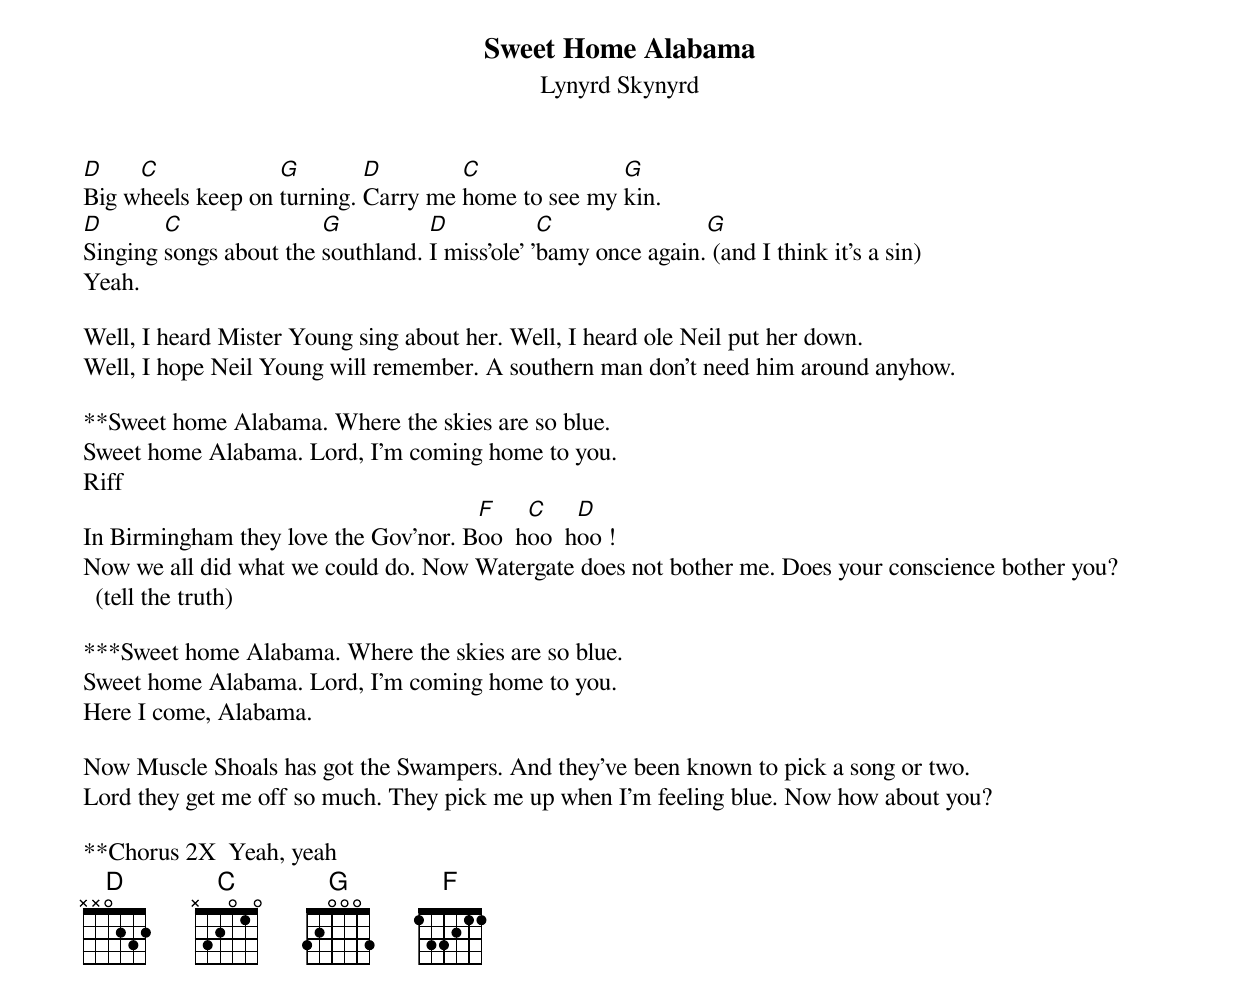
{t:Sweet Home Alabama}
{subtitle:Lynyrd Skynyrd}

[D]Big w[C]heels keep on [G]turning. [D]Carry me [C]home to see my [G]kin.
[D]Singing [C]songs about the [G]southland. [D]I miss'ole' '[C]bamy once again.[G] (and I think it's a sin)
Yeah.

Well, I heard Mister Young sing about her. Well, I heard ole Neil put her down.
Well, I hope Neil Young will remember. A southern man don't need him around anyhow.

**Sweet home Alabama. Where the skies are so blue.
Sweet home Alabama. Lord, I'm coming home to you.
Riff
In Birmingham they love the Gov'nor. B[F]oo  h[C]oo  h[D]oo !
Now we all did what we could do. Now Watergate does not bother me. Does your conscience bother you? (tell the truth)

***Sweet home Alabama. Where the skies are so blue.
Sweet home Alabama. Lord, I'm coming home to you.
Here I come, Alabama.

Now Muscle Shoals has got the Swampers. And they've been known to pick a song or two.
Lord they get me off so much. They pick me up when I'm feeling blue. Now how about you?

**Chorus 2X  Yeah, yeah
